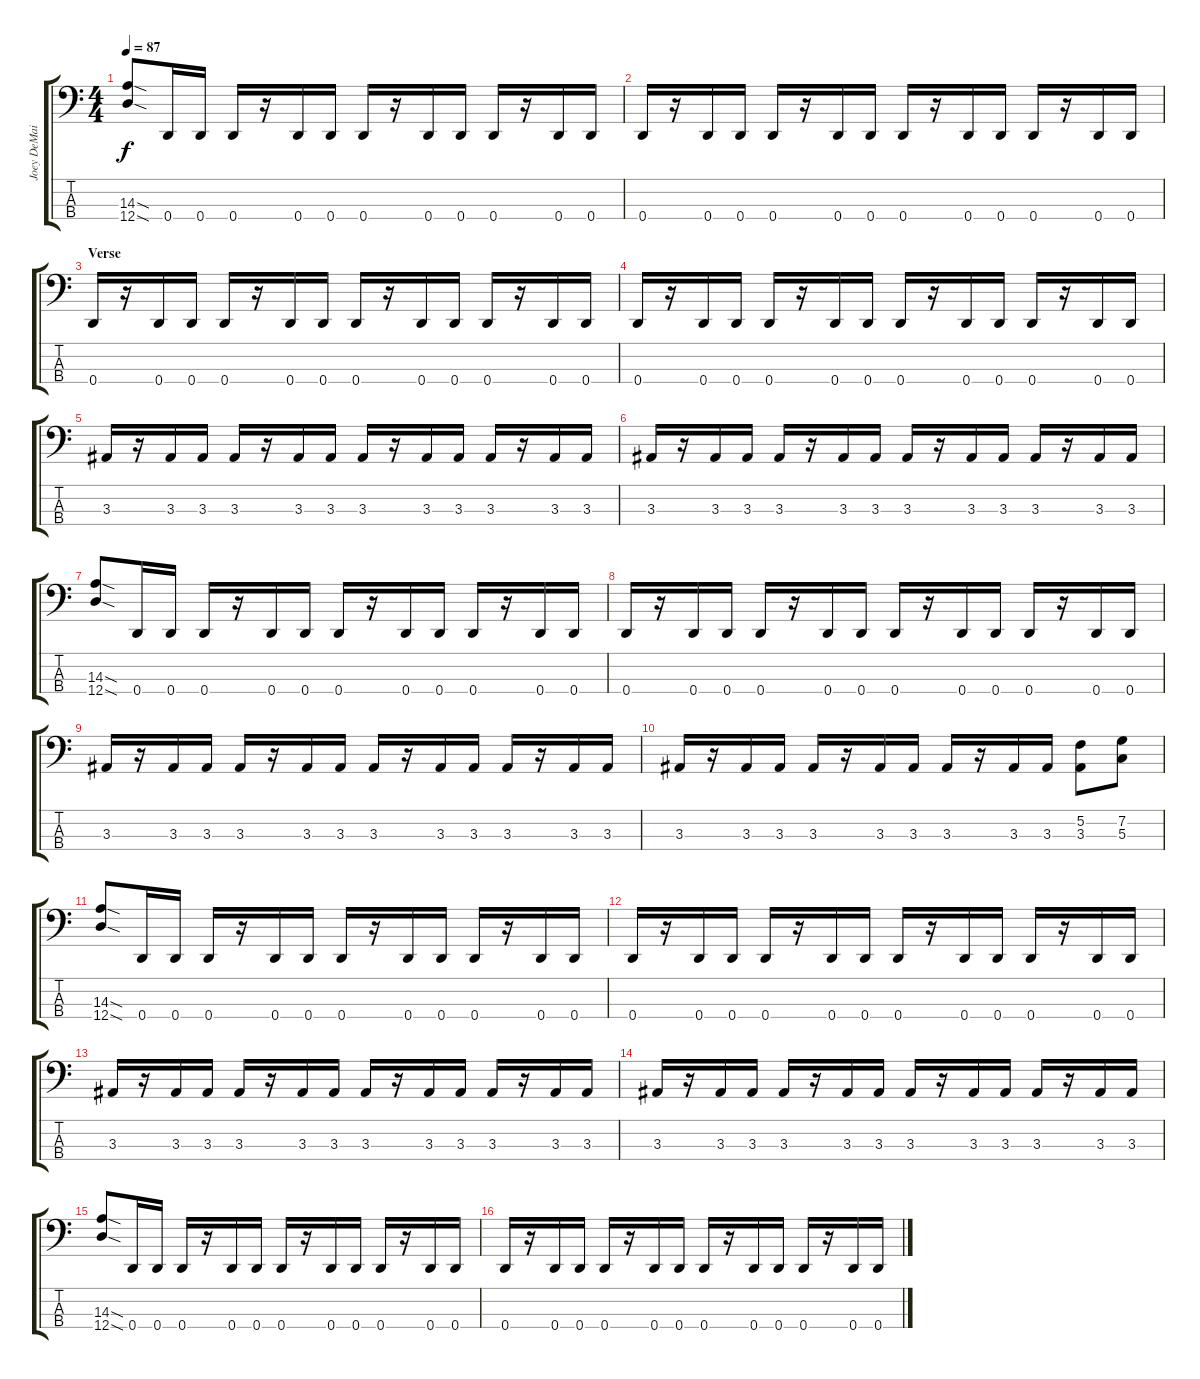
\track ("Joey DeMaio" "Joey DeMai") {instrument electricbasspick}
\staff {score tabs}
\tuning (F2 C2 G1 D1) {hide}
\ts (4 4)
\tempo 87
\clef f4
\ks c
(14.3{sod} 12.4{sod}).8{dy f volume 16} 0.4.16{volume 15} 0.4.16 0.4.16 r.16 0.4.16 0.4.16 0.4.16 r.16 0.4.16 0.4.16 0.4.16 r.16 0.4.16 0.4.16 |
0.4.16 r.16 0.4.16 0.4.16 0.4.16 r.16 0.4.16 0.4.16 0.4.16 r.16 0.4.16 0.4.16 0.4.16 r.16 0.4.16 0.4.16 |
\section ("" "Verse")
0.4.16 r.16 0.4.16 0.4.16 0.4.16 r.16 0.4.16 0.4.16 0.4.16 r.16 0.4.16 0.4.16 0.4.16 r.16 0.4.16 0.4.16 |
0.4.16 r.16 0.4.16 0.4.16 0.4.16 r.16 0.4.16 0.4.16 0.4.16 r.16 0.4.16 0.4.16 0.4.16 r.16 0.4.16 0.4.16 |
3.3.16 r.16 3.3.16 3.3.16 3.3.16 r.16 3.3.16 3.3.16 3.3.16 r.16 3.3.16 3.3.16 3.3.16 r.16 3.3.16 3.3.16 |
3.3.16 r.16 3.3.16 3.3.16 3.3.16 r.16 3.3.16 3.3.16 3.3.16 r.16 3.3.16 3.3.16 3.3.16 r.16 3.3.16 3.3.16 |
(14.3{sod} 12.4{sod}).8{volume 16} 0.4.16{volume 15} 0.4.16 0.4.16 r.16 0.4.16 0.4.16 0.4.16 r.16 0.4.16 0.4.16 0.4.16 r.16 0.4.16 0.4.16 |
0.4.16 r.16 0.4.16 0.4.16 0.4.16 r.16 0.4.16 0.4.16 0.4.16 r.16 0.4.16 0.4.16 0.4.16 r.16 0.4.16 0.4.16 |
3.3.16 r.16 3.3.16 3.3.16 3.3.16 r.16 3.3.16 3.3.16 3.3.16 r.16 3.3.16 3.3.16 3.3.16 r.16 3.3.16 3.3.16 |
3.3.16 r.16 3.3.16 3.3.16 3.3.16 r.16 3.3.16 3.3.16 3.3.16 r.16 3.3.16 3.3.16 (5.2 3.3).8 (7.2 5.3).8 |
(14.3{sod} 12.4{sod}).8 0.4.16 0.4.16 0.4.16 r.16 0.4.16 0.4.16 0.4.16 r.16 0.4.16 0.4.16 0.4.16 r.16 0.4.16 0.4.16 |
0.4.16 r.16 0.4.16 0.4.16 0.4.16 r.16 0.4.16 0.4.16 0.4.16 r.16 0.4.16 0.4.16 0.4.16 r.16 0.4.16 0.4.16 |
3.3.16 r.16 3.3.16 3.3.16 3.3.16 r.16 3.3.16 3.3.16 3.3.16 r.16 3.3.16 3.3.16 3.3.16 r.16 3.3.16 3.3.16 |
3.3.16 r.16 3.3.16 3.3.16 3.3.16 r.16 3.3.16 3.3.16 3.3.16 r.16 3.3.16 3.3.16 3.3.16 r.16 3.3.16 3.3.16 |
(14.3{sod} 12.4{sod}).8{volume 16} 0.4.16{volume 15} 0.4.16 0.4.16 r.16 0.4.16 0.4.16 0.4.16 r.16 0.4.16 0.4.16 0.4.16 r.16 0.4.16 0.4.16 |
0.4.16 r.16 0.4.16 0.4.16 0.4.16 r.16 0.4.16 0.4.16 0.4.16 r.16 0.4.16 0.4.16 0.4.16 r.16 0.4.16 0.4.16
